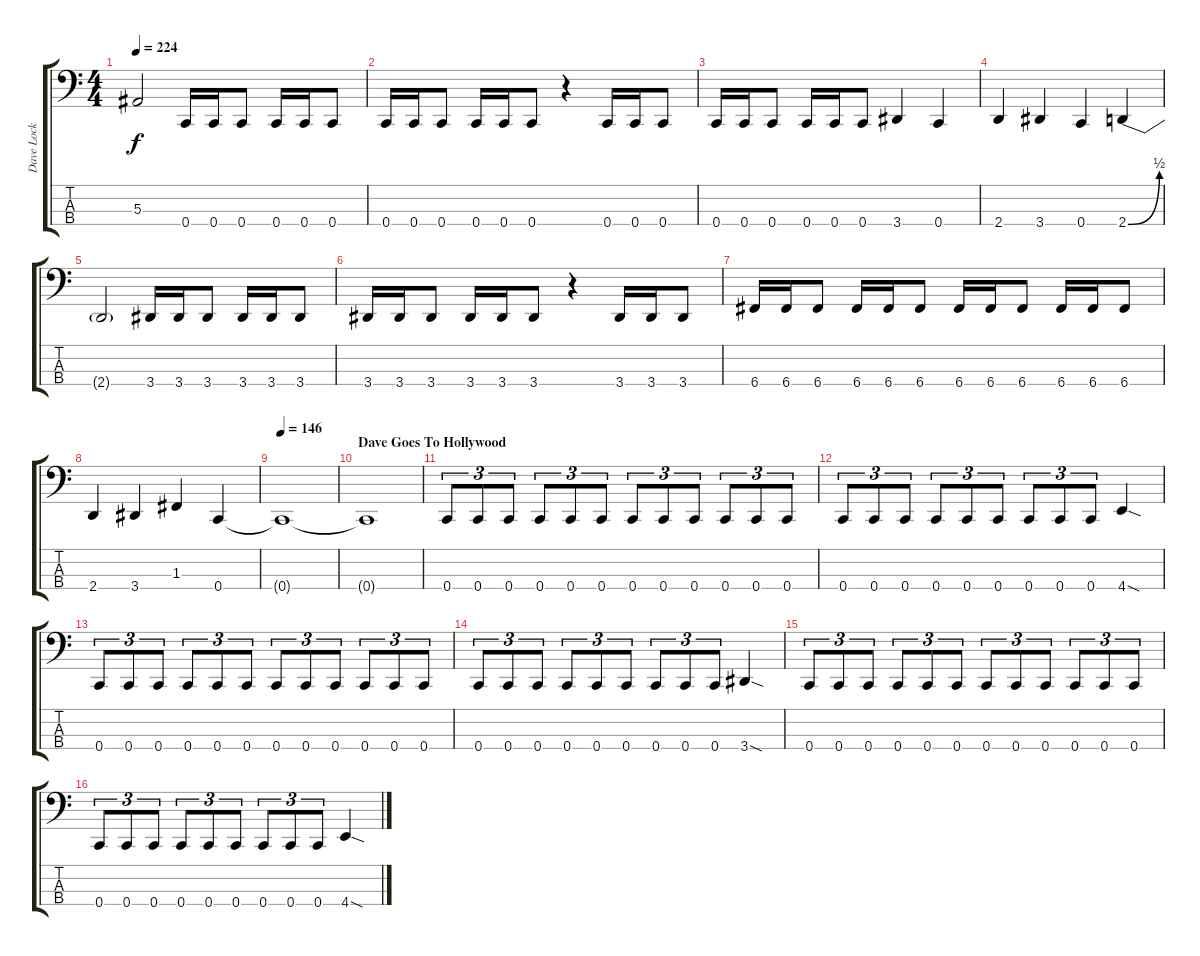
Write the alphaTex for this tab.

\track ("Dave Lock (Bass)" "Dave Lock ") {instrument electricbasspick}
\staff {score tabs}
\tuning (Eb2 Bb1 F1 C1) {hide}
\ts (4 4)
\tempo 224
\clef f4
\ks c
5.3{t}.2{dy f} 0.4.16 0.4.16 0.4.8 0.4.16 0.4.16 0.4.8 |
0.4.16 0.4.16 0.4.8 0.4.16 0.4.16 0.4.8 r.4 0.4.16 0.4.16 0.4.8 |
0.4.16 0.4.16 0.4.8 0.4.16 0.4.16 0.4.8 3.4.4 0.4.4 |
2.4.4 3.4.4 0.4.4 2.4{be (bend 0 0 60 2)}.4 |
2.4{t}.2 3.4.16 3.4.16 3.4.8 3.4.16 3.4.16 3.4.8 |
3.4.16 3.4.16 3.4.8 3.4.16 3.4.16 3.4.8 r.4 3.4.16 3.4.16 3.4.8 |
6.4.16 6.4.16 6.4.8 6.4.16 6.4.16 6.4.8 6.4.16 6.4.16 6.4.8 6.4.16 6.4.16 6.4.8 |
2.4.4 3.4.4 1.3.4 0.4.4 |
\tempo 146
0.4{t}.1 |
\section ("" "Dave Goes To Hollywood")
0.4{t}.1 |
0.4.8{tu (3 2)} 0.4.8{tu (3 2)} 0.4.8{tu (3 2)} 0.4.8{tu (3 2)} 0.4.8{tu (3 2)} 0.4.8{tu (3 2)} 0.4.8{tu (3 2)} 0.4.8{tu (3 2)} 0.4.8{tu (3 2)} 0.4.8{tu (3 2)} 0.4.8{tu (3 2)} 0.4.8{tu (3 2)} |
0.4.8{tu (3 2)} 0.4.8{tu (3 2)} 0.4.8{tu (3 2)} 0.4.8{tu (3 2)} 0.4.8{tu (3 2)} 0.4.8{tu (3 2)} 0.4.8{tu (3 2)} 0.4.8{tu (3 2)} 0.4.8{tu (3 2)} 4.4{sod}.4 |
0.4.8{tu (3 2)} 0.4.8{tu (3 2)} 0.4.8{tu (3 2)} 0.4.8{tu (3 2)} 0.4.8{tu (3 2)} 0.4.8{tu (3 2)} 0.4.8{tu (3 2)} 0.4.8{tu (3 2)} 0.4.8{tu (3 2)} 0.4.8{tu (3 2)} 0.4.8{tu (3 2)} 0.4.8{tu (3 2)} |
0.4.8{tu (3 2)} 0.4.8{tu (3 2)} 0.4.8{tu (3 2)} 0.4.8{tu (3 2)} 0.4.8{tu (3 2)} 0.4.8{tu (3 2)} 0.4.8{tu (3 2)} 0.4.8{tu (3 2)} 0.4.8{tu (3 2)} 3.4{sod}.4 |
0.4.8{tu (3 2)} 0.4.8{tu (3 2)} 0.4.8{tu (3 2)} 0.4.8{tu (3 2)} 0.4.8{tu (3 2)} 0.4.8{tu (3 2)} 0.4.8{tu (3 2)} 0.4.8{tu (3 2)} 0.4.8{tu (3 2)} 0.4.8{tu (3 2)} 0.4.8{tu (3 2)} 0.4.8{tu (3 2)} |
0.4.8{tu (3 2)} 0.4.8{tu (3 2)} 0.4.8{tu (3 2)} 0.4.8{tu (3 2)} 0.4.8{tu (3 2)} 0.4.8{tu (3 2)} 0.4.8{tu (3 2)} 0.4.8{tu (3 2)} 0.4.8{tu (3 2)} 4.4{sod}.4
